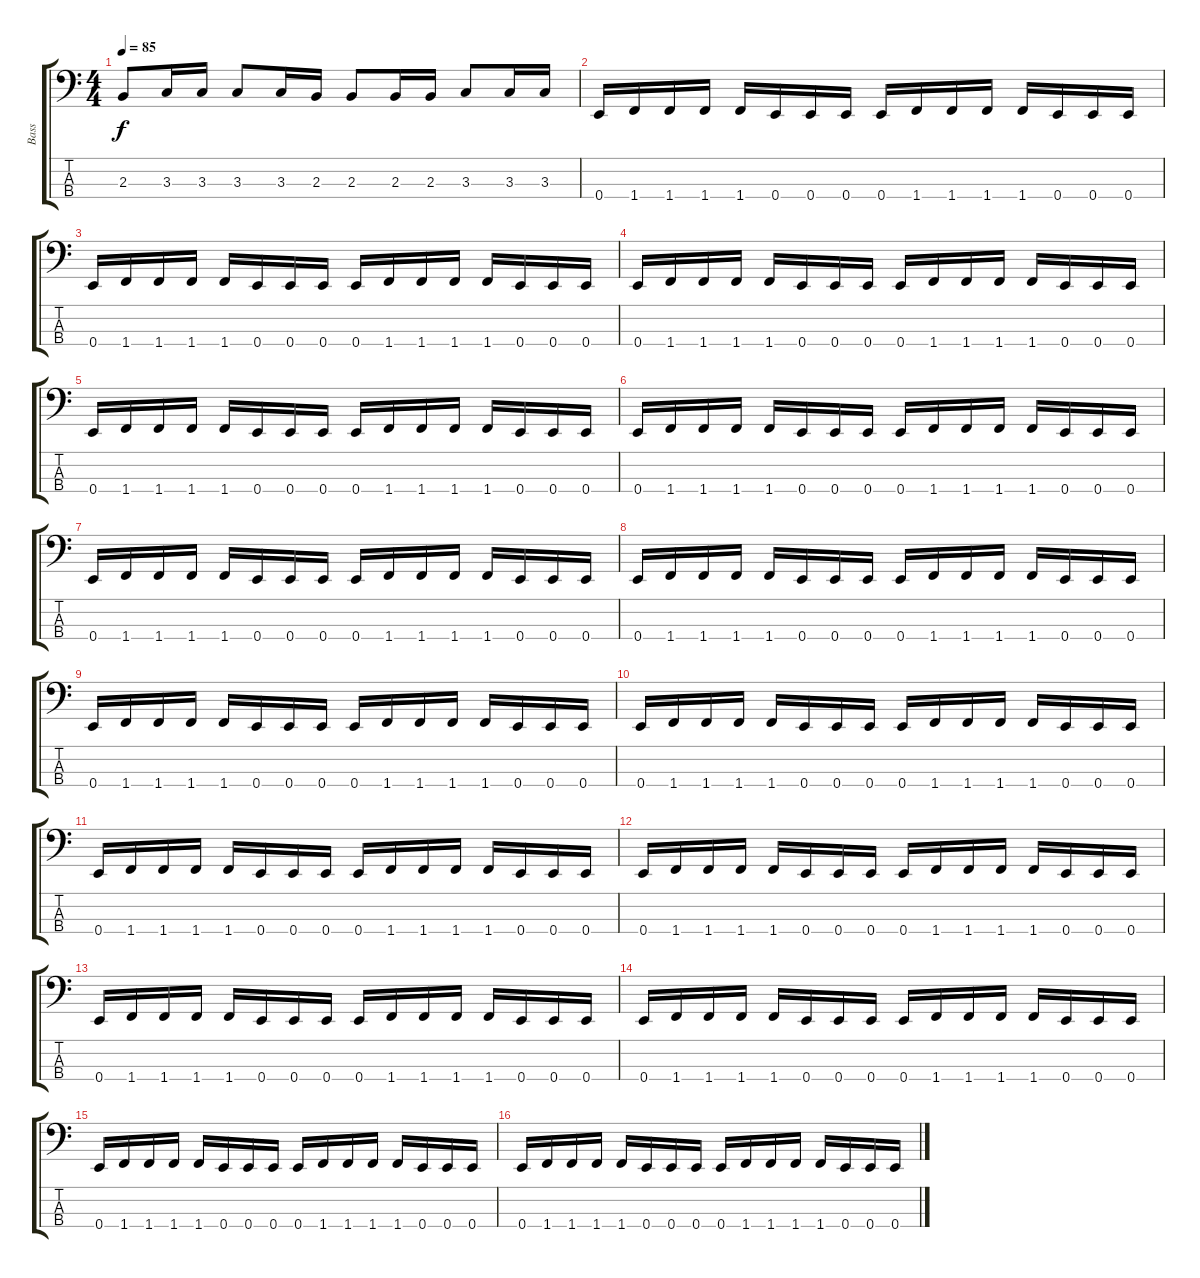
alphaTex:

\track ("Bass" "Bass") {instrument electricbasspick}
\staff {score tabs}
\tuning (G2 D2 A1 E1) {hide}
\ts (4 4)
\tempo 85
\clef f4
\ks c
2.3.8{dy f volume 4} 3.3.16{volume 4} 3.3.16{volume 4} 3.3.8{volume 4} 3.3.16{volume 4} 2.3.16{volume 4} 2.3.8{volume 4} 2.3.16{volume 4} 2.3.16{volume 4} 3.3.8{volume 4} 3.3.16{volume 4} 3.3.16{volume 4} |
0.4.16 1.4.16 1.4.16 1.4.16 1.4.16 0.4.16 0.4.16 0.4.16 0.4.16 1.4.16 1.4.16 1.4.16 1.4.16 0.4.16 0.4.16 0.4.16 |
0.4.16 1.4.16 1.4.16 1.4.16 1.4.16 0.4.16 0.4.16 0.4.16 0.4.16 1.4.16 1.4.16 1.4.16 1.4.16 0.4.16 0.4.16 0.4.16 |
0.4.16 1.4.16 1.4.16 1.4.16 1.4.16 0.4.16 0.4.16 0.4.16 0.4.16 1.4.16 1.4.16 1.4.16 1.4.16 0.4.16 0.4.16 0.4.16 |
0.4.16 1.4.16 1.4.16 1.4.16 1.4.16 0.4.16 0.4.16 0.4.16 0.4.16 1.4.16 1.4.16 1.4.16 1.4.16 0.4.16 0.4.16 0.4.16 |
0.4.16 1.4.16 1.4.16 1.4.16 1.4.16 0.4.16 0.4.16 0.4.16 0.4.16 1.4.16 1.4.16 1.4.16 1.4.16 0.4.16 0.4.16 0.4.16 |
0.4.16 1.4.16 1.4.16 1.4.16 1.4.16 0.4.16 0.4.16 0.4.16 0.4.16 1.4.16 1.4.16 1.4.16 1.4.16 0.4.16 0.4.16 0.4.16 |
0.4.16 1.4.16 1.4.16 1.4.16 1.4.16 0.4.16 0.4.16 0.4.16 0.4.16 1.4.16 1.4.16 1.4.16 1.4.16 0.4.16 0.4.16 0.4.16 |
0.4.16 1.4.16 1.4.16 1.4.16 1.4.16 0.4.16 0.4.16 0.4.16 0.4.16 1.4.16 1.4.16 1.4.16 1.4.16 0.4.16 0.4.16 0.4.16 |
0.4.16 1.4.16 1.4.16 1.4.16 1.4.16 0.4.16 0.4.16 0.4.16 0.4.16 1.4.16 1.4.16 1.4.16 1.4.16 0.4.16 0.4.16 0.4.16 |
0.4.16 1.4.16 1.4.16 1.4.16 1.4.16 0.4.16 0.4.16 0.4.16 0.4.16 1.4.16 1.4.16 1.4.16 1.4.16 0.4.16 0.4.16 0.4.16 |
0.4.16 1.4.16 1.4.16 1.4.16 1.4.16 0.4.16 0.4.16 0.4.16 0.4.16 1.4.16 1.4.16 1.4.16 1.4.16 0.4.16 0.4.16 0.4.16 |
0.4.16 1.4.16 1.4.16 1.4.16 1.4.16 0.4.16 0.4.16 0.4.16 0.4.16 1.4.16 1.4.16 1.4.16 1.4.16 0.4.16 0.4.16 0.4.16 |
0.4.16 1.4.16 1.4.16 1.4.16 1.4.16 0.4.16 0.4.16 0.4.16 0.4.16 1.4.16 1.4.16 1.4.16 1.4.16 0.4.16 0.4.16 0.4.16 |
0.4.16 1.4.16 1.4.16 1.4.16 1.4.16 0.4.16 0.4.16 0.4.16 0.4.16 1.4.16 1.4.16 1.4.16 1.4.16 0.4.16 0.4.16 0.4.16 |
0.4.16 1.4.16 1.4.16 1.4.16 1.4.16 0.4.16 0.4.16 0.4.16 0.4.16 1.4.16 1.4.16 1.4.16 1.4.16 0.4.16 0.4.16 0.4.16
